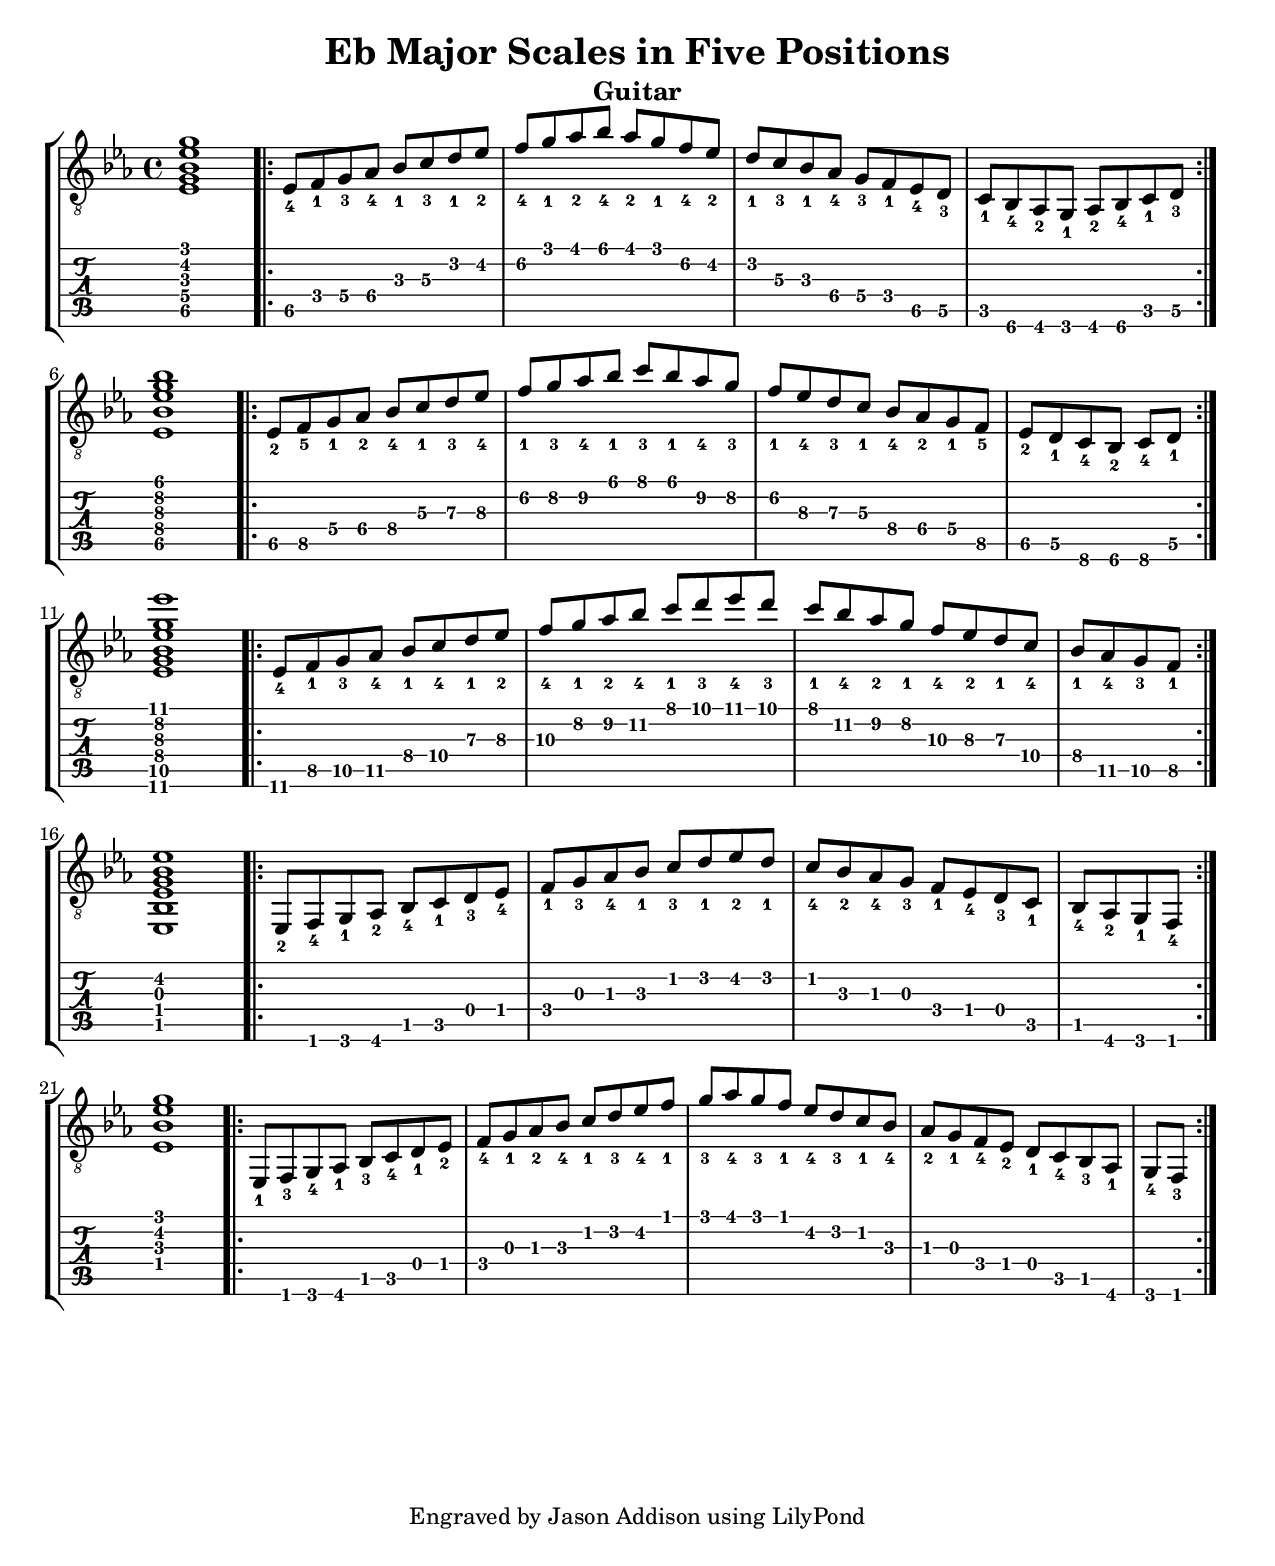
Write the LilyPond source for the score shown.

%Copyright 2010 Jason Addison
%
%This file is part of guitar-scales.
%
%guitar-scales is free software: you can redistribute it and/or modify
%it under the terms of the GNU General Public License as published by
%the Free Software Foundation, either version 3 of the License, or
%(at your option) any later version.
%
%guitar-scales is distributed in the hope that it will be useful,
%but WITHOUT ANY WARRANTY; without even the implied warranty of
%MERCHANTABILITY or FITNESS FOR A PARTICULAR PURPOSE.  See the
%GNU General Public License for more details.
%
%You should have received a copy of the GNU General Public License
%along with guitar-scales.  If not, see <http://www.gnu.org/licenses/>.

\version "2.10.0"
\header {
title = "Eb Major Scales in Five Positions"
%arranger = "Jason Addison"
instrument = "Guitar"
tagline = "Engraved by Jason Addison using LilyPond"
}

\paper{
#(set-paper-size "letter")
#(define bottom-margin (* 2 cm))
page-count = 1
}

\layout {
  indent = 0.0\mm
%  ragged-right = ##t
}


uI = {
\key ees \major
\voiceOne
%<c''\5_4>^\markup{XV} <d\4_1> <e\4_3> f\4_4 g\3_1 a\3_3 b\2_1 c\2_2 |
\transpose c ees {
\relative c {
<c\5 e\4 g\3 c\2 e\1>1 |
\repeat volta 2 {
c8\5_4 d\4_1 e\4_3 f\4_4 g\3_1 a\3_3 b\2_1 c\2_2 |
d\2_4 e\1_1 f\1_2 g\1_4 f\1_2 e\1_1 d\2_4 c\2_2 |
b\2_1 a\3_3 g\3_1 f\4_4 e\4_3 d\4_1 c\5_4 b\5_3 |
a\5_1 g\6_4 f\6_2 e\6_1 f\6_2 g\6_4 a\5_1 b\5_3 | \break
}
<c\5 g'\4 c\3 e\2 g\1>1 |
\repeat volta 2 {
c8\5_2 d\5_5 e\4_1 f\4_2 g\4_4 a\3_1 b\3_3 c\3_4 |
d\2_1 e\2_3 f\2_4 g\1_1 a\1_3 g\1_1 f\2_4 e\2_3 |
d\2_1 c\3_4 b\3_3 a\3_1 g[\4_4 f\4_2 e\4_1 d]\5_5 |
\partial 4*3 c[\5_2 b\5_1 a\6_4 g]\6_2 a\6_4 b\5_1 | \break
}
<c\6 e\5 g\4 c\3 e\2 c'\1>1 |
\repeat volta 2 {
c8\6_4 d\5_1 e\5_3 f\5_4 g\4_1 a\4_4 b\3_1 c\3_2 |
d\3_4 e\2_1 f\2_2 g\2_4 a\1_1 b\1_3 c\1_4 b\1_3 |
a\1_1 g\2_4 f\2_2 e\2_1 d\3_4 c\3_2 b\3_1 a\4_4 |
\partial 4*2 g\4_1 f\5_4 e\5_3 d\5_1 | \break
}
<c,\6 g'\5 c\4 e\3 g\2 c\1>1 |
\repeat volta 2 {
c8\6_2 d\6_4 e\5_1 f\5_2 g\5_4 a\4_1 b\4_3 c\4_4 |
d\3_1 e\3_3 f\3_4 g\2_1 a\2_3 b\1_1 c\1_2 b\1_1 |
a\2_4 g\2_2 f\3_4 e\3_3 d\3_1 c\4_4 b\4_3 a\4_1 |
\partial 4*2 g\5_4 f\5_2 e\5_1 d\6_4 | \break
}
%<c,\4 g'\3 c\2 e\1>1 |
<c'\4 g'\3 c\2 e\1>1 |
\repeat volta 2 {
c,8\6_1 d\6_3 e\6_4 f\5_1 g\5_3 a\5_4 b\4_1 c\4_2 |
d\4_4 e\3_1 f\3_2 g\3_4 a\2_1 b\2_3 c\2_4 d\1_1 |
e\1_3 f\1_4 e\1_3 d\1_1 c\2_4 b\2_3 a\2_1 g\3_4 |
f\3_2 e\3_1 d\4_4 c\4_2 b[\4_1 a\5_4 g\5_3 f]\5_1 |
\partial 4*1 e\6_4 d\6_3 | \break
}
}
}
}

%\context {
%\remove New_fingering_engraver
%}

Notation = \simultaneous { %% Combine both parts for notation
\time 4/4
\clef "G_8"
%\key aes \major
%\override Score.MetronomeMark #'padding = #6.0 \tempo 4=120
% \override StringNumber #'self-alignment-Y = #-1
%\override Score.StringNumber #'padding = #3.5
\set fingeringOrientations = #'(up left down)
%\override StringNumber #'transparent = ##t
\override Score.StringNumber #'stencil = ##f
<< \context Voice=VoiceA \uI >>
}

Tablature = \simultaneous { %% Combine both parts for Tablature
\time 4/4
\override TabStaff.Stem #'transparent = ##t %% Makes stems transparent
\override TabStaff.Beam #'transparent = ##t %% Makes beams transparent
<< \context TabVoice=TabVoiceA \uI >>
}


\score {
\context StaffGroup {
\simultaneous {
<< \context Staff=FullNotation \Notation >>
<< \context TabStaff=FullTab \Tablature >>
}
}
}

